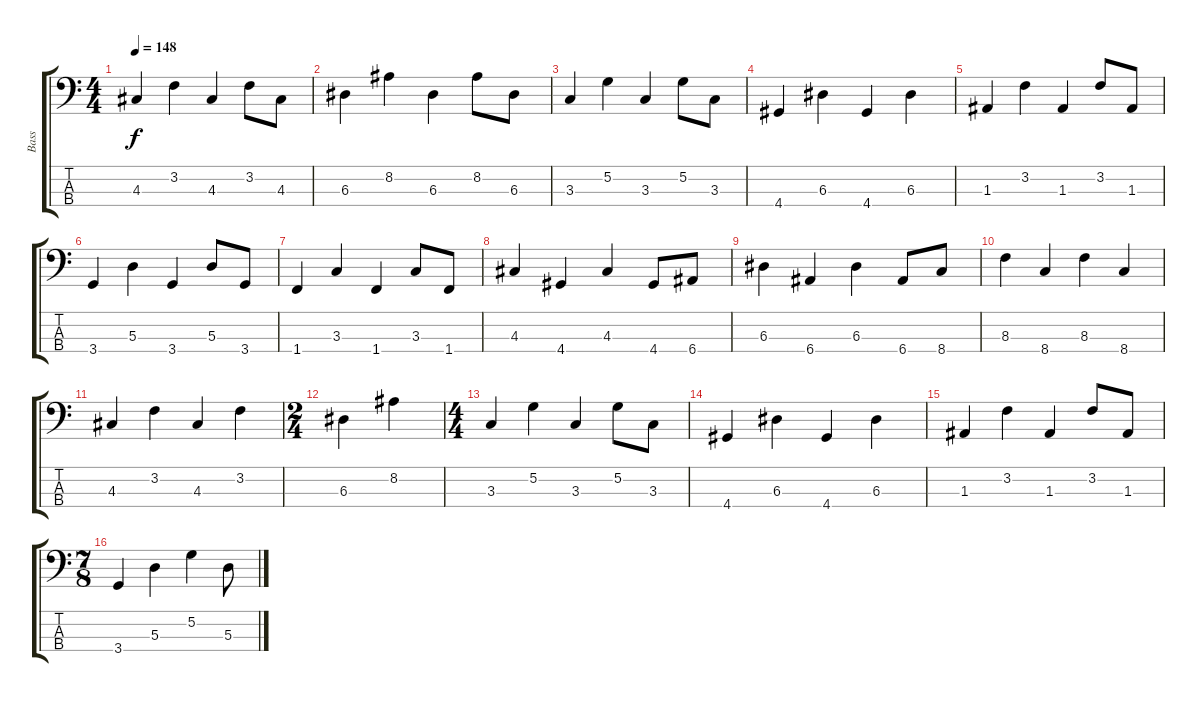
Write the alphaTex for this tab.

\track ("Bass" "Bass") {instrument electricbassfinger}
\staff {score tabs}
\tuning (G2 D2 A1 E1) {hide}
\ts (4 4)
\tempo 148
\clef f4
\ks c
4.3.4{dy f} 3.2.4 4.3.4 3.2.8 4.3.8 |
6.3.4 8.2.4 6.3.4 8.2.8 6.3.8 |
3.3.4 5.2.4 3.3.4 5.2.8 3.3.8 |
4.4.4 6.3.4 4.4.4 6.3.4 |
1.3.4 3.2.4 1.3.4 3.2.8 1.3.8 |
3.4.4 5.3.4 3.4.4 5.3.8 3.4.8 |
1.4.4 3.3.4 1.4.4 3.3.8 1.4.8 |
4.3.4 4.4.4 4.3.4 4.4.8 6.4.8 |
6.3.4 6.4.4 6.3.4 6.4.8 8.4.8 |
8.3.4 8.4.4 8.3.4 8.4.4 |
4.3.4 3.2.4 4.3.4 3.2.4 |
\ts (2 4)
6.3.4 8.2.4 |
\ts (4 4)
3.3.4 5.2.4 3.3.4 5.2.8 3.3.8 |
4.4.4 6.3.4 4.4.4 6.3.4 |
1.3.4 3.2.4 1.3.4 3.2.8 1.3.8 |
\ts (7 8)
3.4.4 5.3.4 5.2.4 5.3.8
